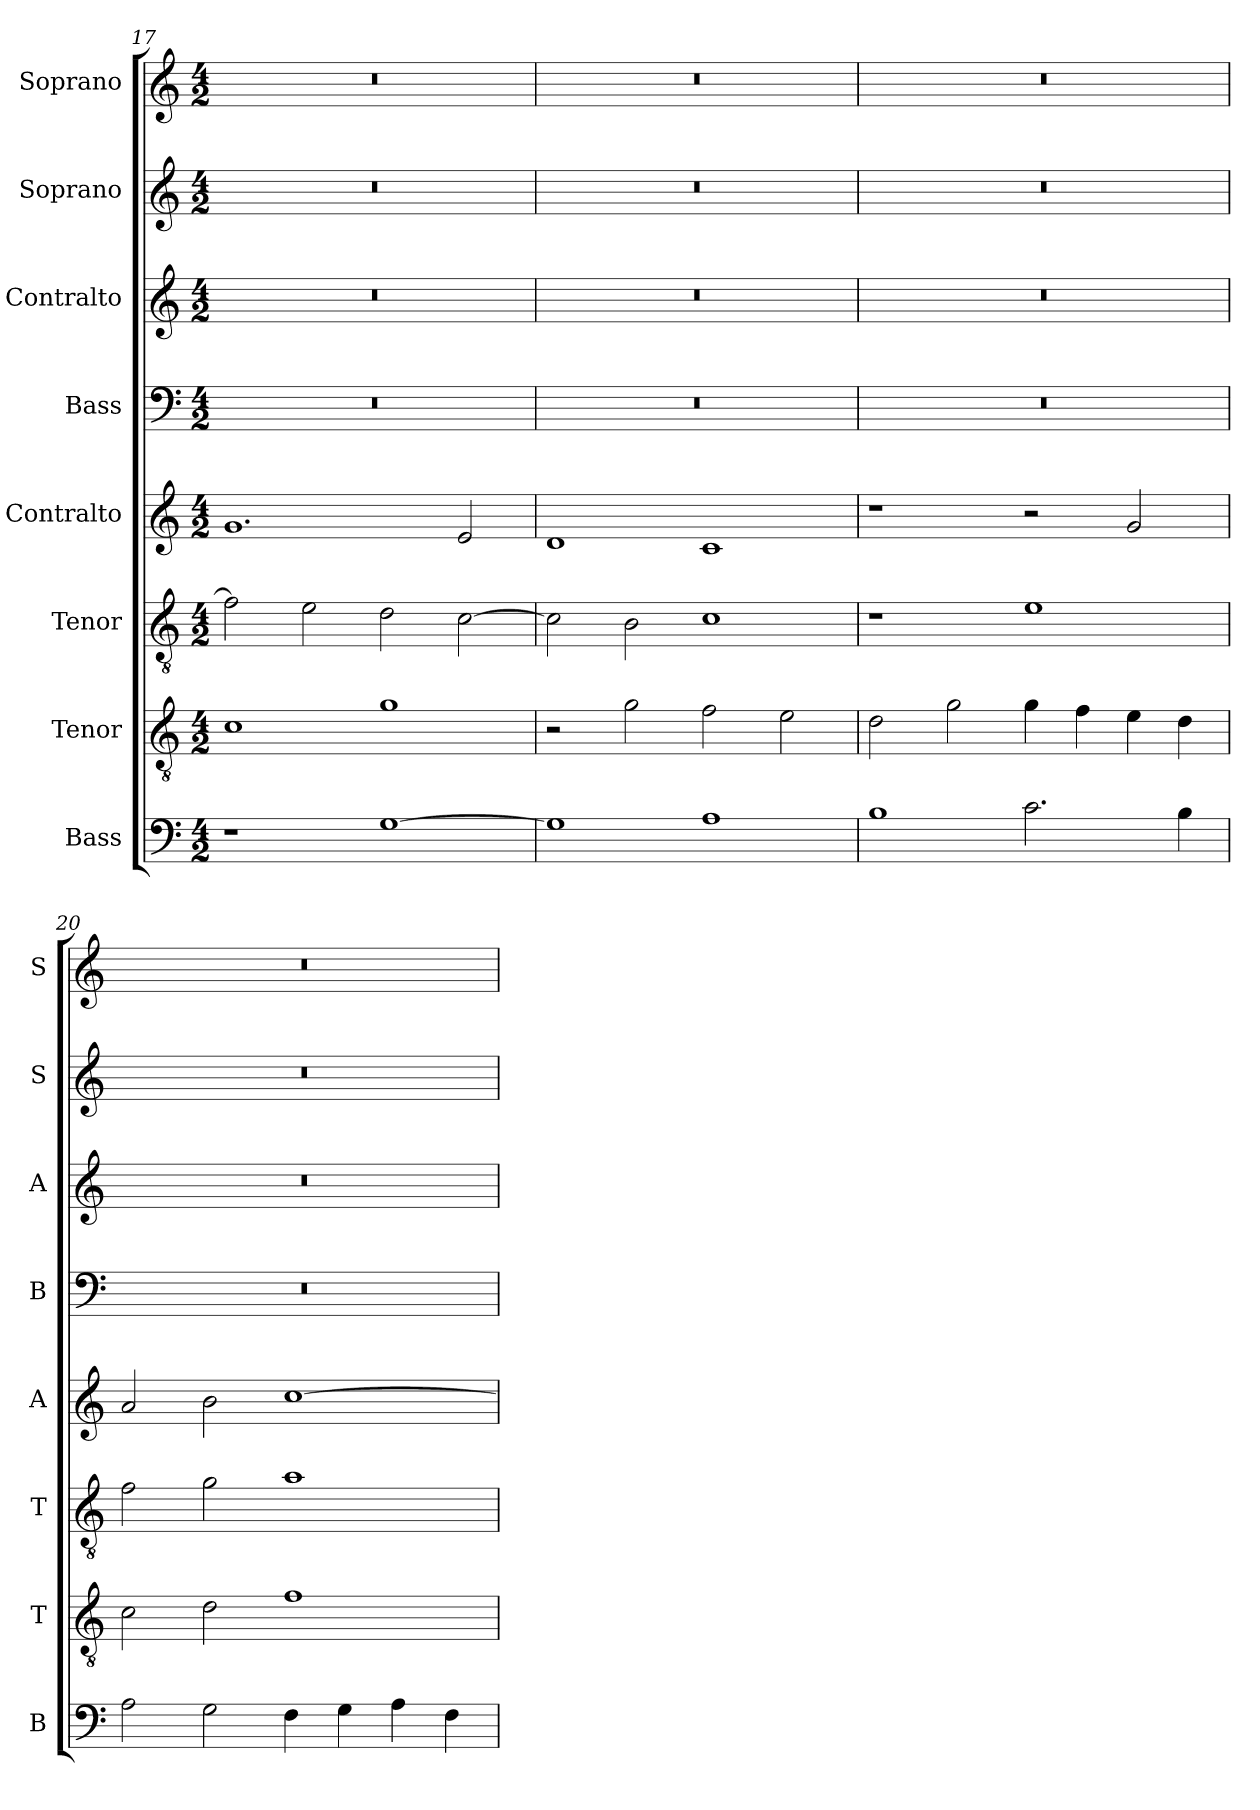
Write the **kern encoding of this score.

**kern	**kern	**kern	**kern	**kern	**kern	**kern	**kern
*part8	*part7	*part6	*part5	*part4	*part3	*part2	*part1
*staff8	*staff7	*staff6	*staff5	*staff4	*staff3	*staff2	*staff1
*I"Bass	*I"Tenor	*I"Tenor	*I"Contralto	*I"Bass	*I"Contralto	*I"Soprano	*I"Soprano
*I'B	*I'T	*I'T	*I'A	*I'B	*I'A	*I'S	*I'S
*clefF4	*clefGv2	*clefGv2	*clefG2	*clefF4	*clefG2	*clefG2	*clefG2
*k[]	*k[]	*k[]	*k[]	*k[]	*k[]	*k[]	*k[]
*G:mix	*G:mix	*G:mix	*G:mix	*G:mix	*G:mix	*G:mix	*G:mix
*M4/2	*M4/2	*M4/2	*M4/2	*M4/2	*M4/2	*M4/2	*M4/2
=17	=17	=17	=17	=17	=17	=17	=17
1r	1c	2f]	1.g	0r	0r	0r	0r
.	.	2e	.	.	.	.	.
[1G	1g	2d	.	.	.	.	.
.	.	[2c	2e	.	.	.	.
=18	=18	=18	=18	=18	=18	=18	=18
1G]	2r	2c]	1d	0r	0r	0r	0r
.	2g	2B	.	.	.	.	.
1A	2f	1c	1c	.	.	.	.
.	2e	.	.	.	.	.	.
=19	=19	=19	=19	=19	=19	=19	=19
1B	2d	1r	1r	0r	0r	0r	0r
.	2g	.	.	.	.	.	.
2.c	4g	1e	2r	.	.	.	.
.	4f	.	.	.	.	.	.
.	4e	.	2g	.	.	.	.
4B	4d	.	.	.	.	.	.
=20	=20	=20	=20	=20	=20	=20	=20
2A	2c	2f	2a	0r	0r	0r	0r
2G	2d	2g	2b	.	.	.	.
4F	1f	1a	[1cc	.	.	.	.
4G	.	.	.	.	.	.	.
4A	.	.	.	.	.	.	.
4F	.	.	.	.	.	.	.
=	=	=	=	=	=	=	=
*-	*-	*-	*-	*-	*-	*-	*-
